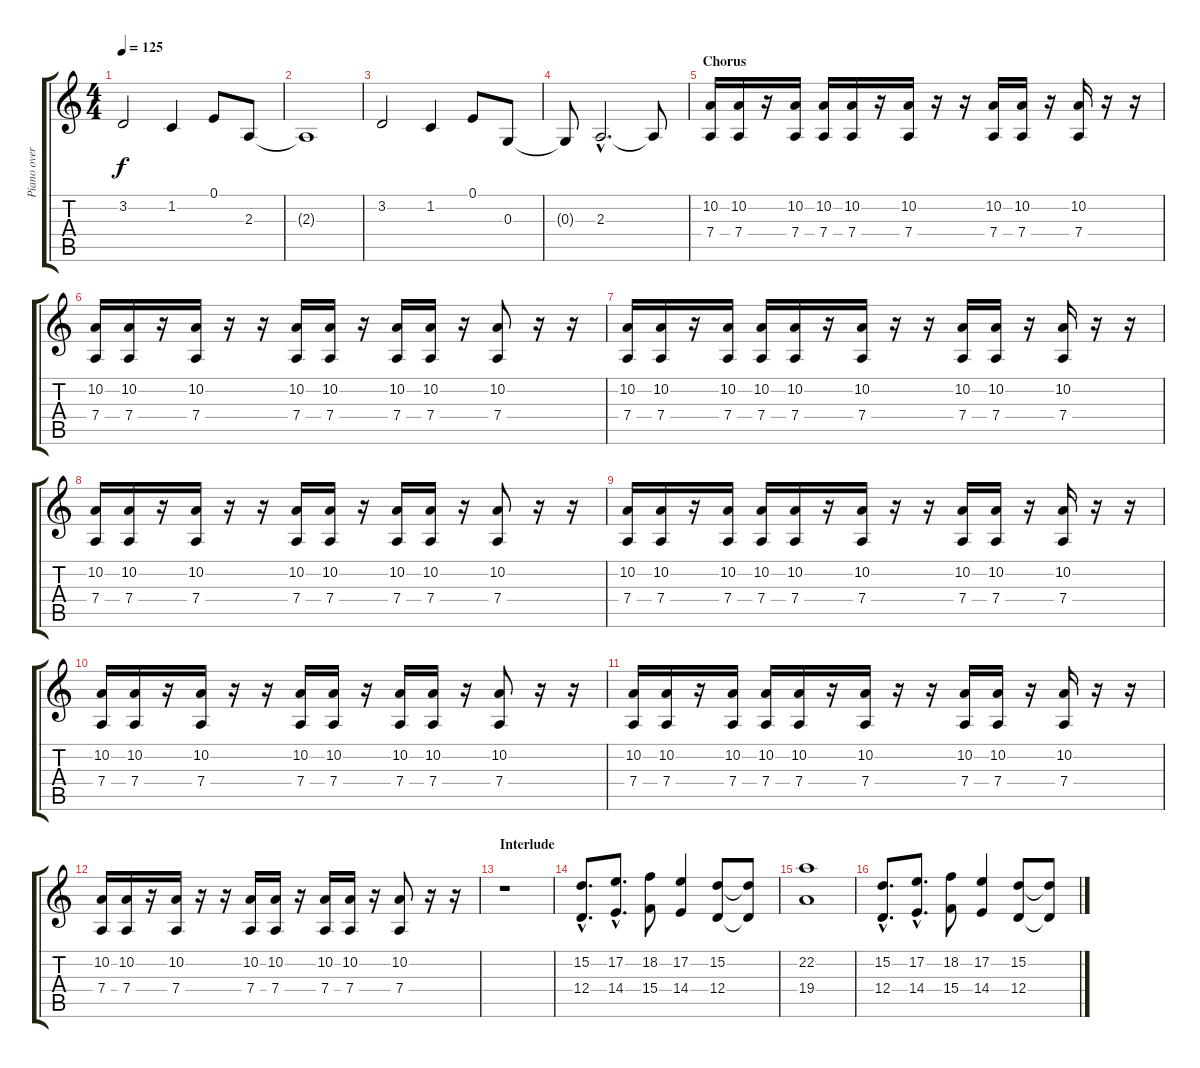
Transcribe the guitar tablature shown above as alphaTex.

\track ("Piano overdub" "Piano over") {instrument reedorgan}
\staff {score tabs}
\tuning (E4 B3 G3 D3 A2 E2) {hide}
\ts (4 4)
\tempo 125
\clef g2
\ks c
3.2.2{dy f} 1.2.4 0.1.8 2.3.8 |
2.3{t}.1 |
3.2.2 1.2.4 0.1.8 0.3.8 |
0.3{t}.8 2.3{hac}.2{d} 2.3{t}.8 |
\section ("" "Chorus")
(10.2 7.4).16 (10.2 7.4).16 r.16 (10.2 7.4).16 (10.2 7.4).16 (10.2 7.4).16 r.16 (10.2 7.4).16 r.16 r.16 (10.2 7.4).16 (10.2 7.4).16 r.16 (10.2 7.4).16 r.16 r.16 |
(10.2 7.4).16 (10.2 7.4).16 r.16 (10.2 7.4).16 r.16 r.16 (10.2 7.4).16 (10.2 7.4).16 r.16 (10.2 7.4).16 (10.2 7.4).16 r.16 (10.2 7.4).8 r.16 r.16 |
(10.2 7.4).16 (10.2 7.4).16 r.16 (10.2 7.4).16 (10.2 7.4).16 (10.2 7.4).16 r.16 (10.2 7.4).16 r.16 r.16 (10.2 7.4).16 (10.2 7.4).16 r.16 (10.2 7.4).16 r.16 r.16 |
(10.2 7.4).16 (10.2 7.4).16 r.16 (10.2 7.4).16 r.16 r.16 (10.2 7.4).16 (10.2 7.4).16 r.16 (10.2 7.4).16 (10.2 7.4).16 r.16 (10.2 7.4).8 r.16 r.16 |
(10.2 7.4).16 (10.2 7.4).16 r.16 (10.2 7.4).16 (10.2 7.4).16 (10.2 7.4).16 r.16 (10.2 7.4).16 r.16 r.16 (10.2 7.4).16 (10.2 7.4).16 r.16 (10.2 7.4).16 r.16 r.16 |
(10.2 7.4).16 (10.2 7.4).16 r.16 (10.2 7.4).16 r.16 r.16 (10.2 7.4).16 (10.2 7.4).16 r.16 (10.2 7.4).16 (10.2 7.4).16 r.16 (10.2 7.4).8 r.16 r.16 |
(10.2 7.4).16 (10.2 7.4).16 r.16 (10.2 7.4).16 (10.2 7.4).16 (10.2 7.4).16 r.16 (10.2 7.4).16 r.16 r.16 (10.2 7.4).16 (10.2 7.4).16 r.16 (10.2 7.4).16 r.16 r.16 |
(10.2 7.4).16 (10.2 7.4).16 r.16 (10.2 7.4).16 r.16 r.16 (10.2 7.4).16 (10.2 7.4).16 r.16 (10.2 7.4).16 (10.2 7.4).16 r.16 (10.2 7.4).8 r.16 r.16 |
\section ("" "Interlude")
r.1 |
(15.2{hac} 12.4{hac}).8{d volume 8} (17.2{hac} 14.4{hac}).8{d} (18.2 15.4).8 (17.2 14.4).4 (15.2 12.4).8 (15.2{t} 12.4{t}).8 |
(22.2 19.4).1 |
(15.2{hac} 12.4{hac}).8{d} (17.2{hac} 14.4{hac}).8{d} (18.2 15.4).8 (17.2 14.4).4 (15.2 12.4).8 (15.2{t} 12.4{t}).8
